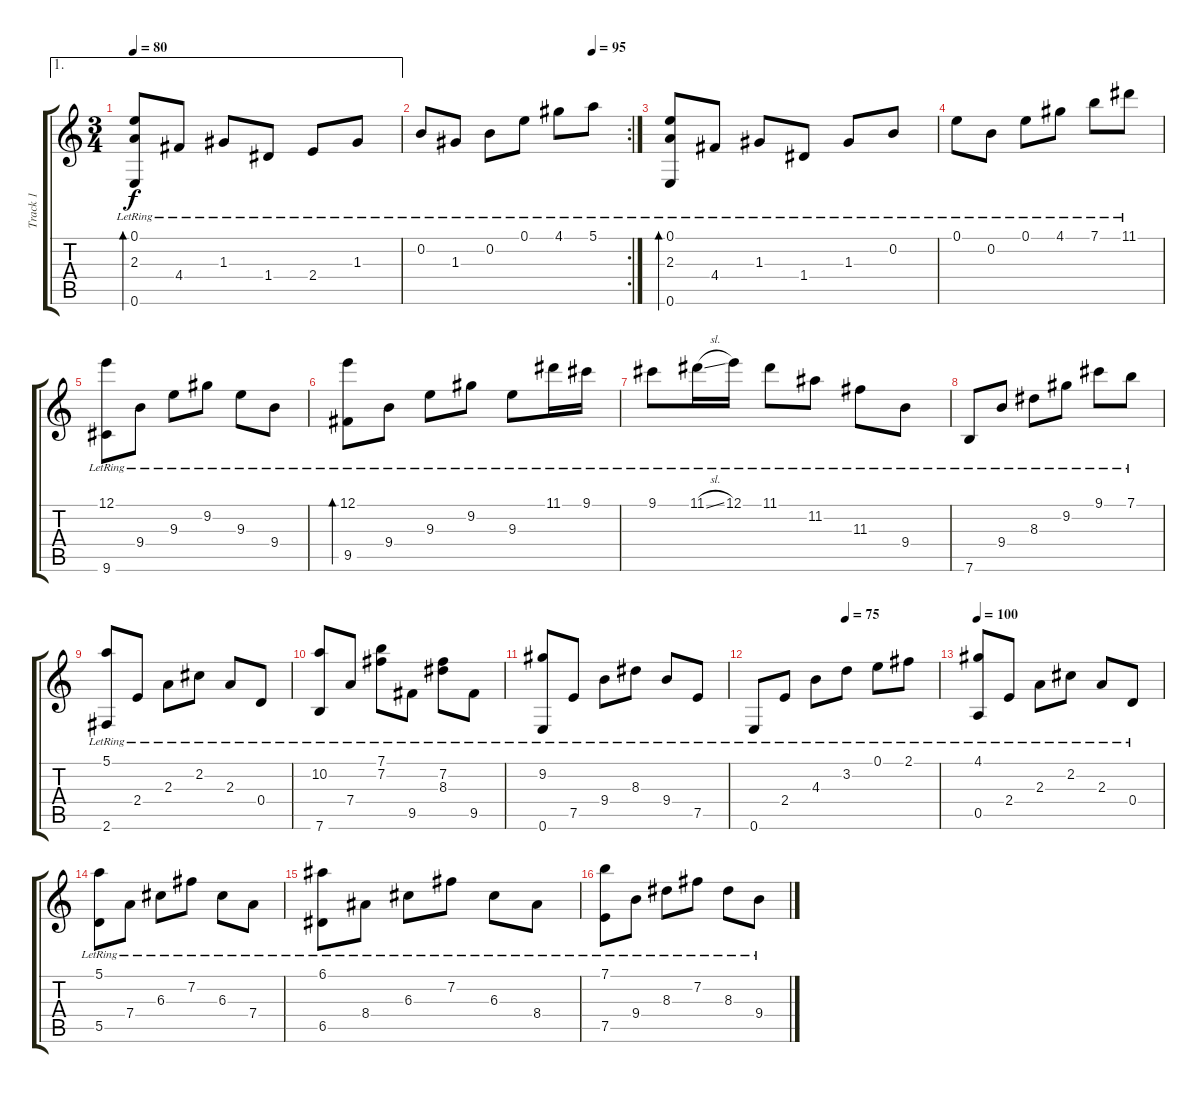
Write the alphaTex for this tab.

\track ("Track 1" "Track 1") {instrument acousticguitarnylon}
\staff {score tabs}
\tuning (E4 B3 G3 D3 A2 E2) {hide}
\ae 1
\ts (3 4)
\tempo 80
\clef g2
\ks c
(0.1{lr} 2.3{lr} 0.6{lr}).8{bd 240 dy f} 4.4{lr}.8 1.3{lr}.8 1.4{lr}.8 2.4{lr}.8 1.3{lr}.8 |
\rc 2
\tempo (95 0.8333333333333334)
0.2{lr}.8 1.3{lr}.8 0.2{lr}.8 0.1{lr}.8 4.1{lr}.8 5.1{lr}.8 |
(0.1{lr} 2.3{lr} 0.6{lr}).8{bd 240} 4.4{lr}.8 1.3{lr}.8 1.4{lr}.8 1.3{lr}.8 0.2{lr}.8 |
0.1{lr}.8 0.2{lr}.8 0.1{lr}.8 4.1{lr}.8 7.1{lr}.8 11.1{lr}.8 |
(12.1{lr} 9.6{lr}).8 9.4{lr}.8 9.3{lr}.8 9.2{lr}.8 9.3{lr}.8 9.4{lr}.8 |
(12.1{lr} 9.5{lr}).8{bd 240} 9.4{lr}.8 9.3{lr}.8 9.2{lr}.8 9.3{lr}.8 11.1{lr}.16 9.1{lr}.16 |
9.1{lr}.8 11.1{sl lr}.16 12.1{lr}.16 11.1{lr}.8 11.2{lr}.8 11.3{lr}.8 9.4{lr}.8 |
7.6{lr}.8 9.4{lr}.8 8.3{lr}.8 9.2{lr}.8 9.1{lr}.8 7.1{lr}.8 |
(5.1{lr} 2.6{lr}).8 2.4{lr}.8 2.3{lr}.8 2.2{lr}.8 2.3{lr}.8 0.4{lr}.8 |
(10.2{lr} 7.6{lr}).8 7.4{lr}.8 (7.1{lr} 7.2{lr}).8 9.5{lr}.8 (7.2{lr} 8.3{lr}).8 9.5{lr}.8 |
(9.2{lr} 0.6{lr}).8 7.5{lr}.8 9.4{lr}.8 8.3{lr}.8 9.4{lr}.8 7.5{lr}.8 |
\tempo (75 0.5)
0.6{lr}.8 2.4{lr}.8 4.3{lr}.8 3.2{lr}.8 0.1{lr}.8 2.1{lr}.8 |
\tempo 100
(4.1{lr} 0.5{lr}).8 2.4{lr}.8 2.3{lr}.8 2.2{lr}.8 2.3{lr}.8 0.4{lr}.8 |
(5.1{lr} 5.5{lr}).8 7.4{lr}.8 6.3{lr}.8 7.2{lr}.8 6.3{lr}.8 7.4{lr}.8 |
(6.1{lr} 6.5{lr}).8 8.4{lr}.8 6.3{lr}.8 7.2{lr}.8 6.3{lr}.8 8.4{lr}.8 |
(7.1{lr} 7.5{lr}).8 9.4{lr}.8 8.3{lr}.8 7.2{lr}.8 8.3{lr}.8 9.4{lr}.8
